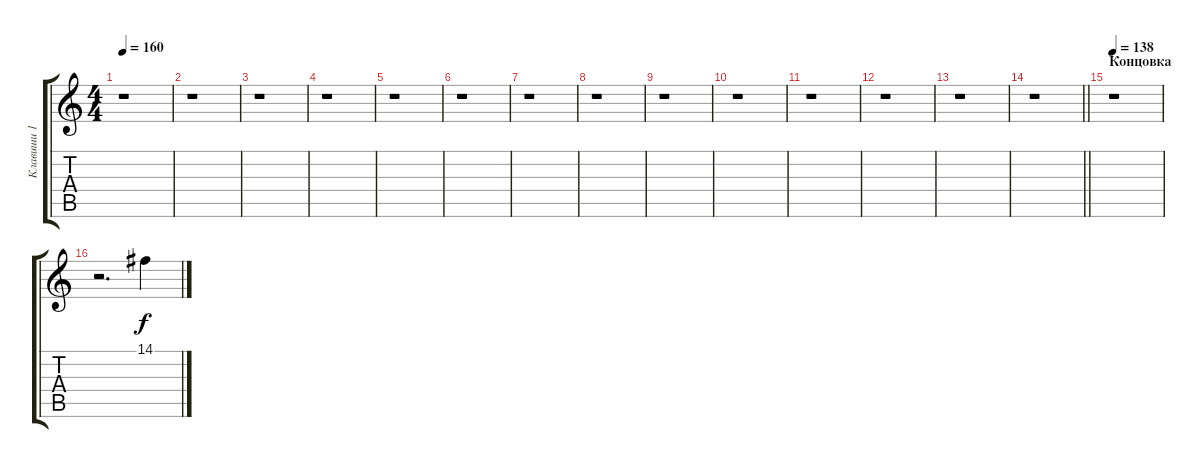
\track ("Клавиши 1" "Клавиши 1") {instrument panflute}
\staff {score tabs}
\tuning (E4 B3 G3 D3 A2 E2) {hide}
\ts (4 4)
\tempo 160
\clef g2
\ks c
r.1{dy f} |
r.1 |
r.1 |
r.1 |
r.1 |
r.1 |
r.1 |
r.1 |
r.1 |
r.1 |
r.1 |
r.1 |
r.1 |
\barLineRight lightlight
r.1 |
\section ("" "Концовка")
\tempo 138
r.1 |
r.2{d} 14.1.4
